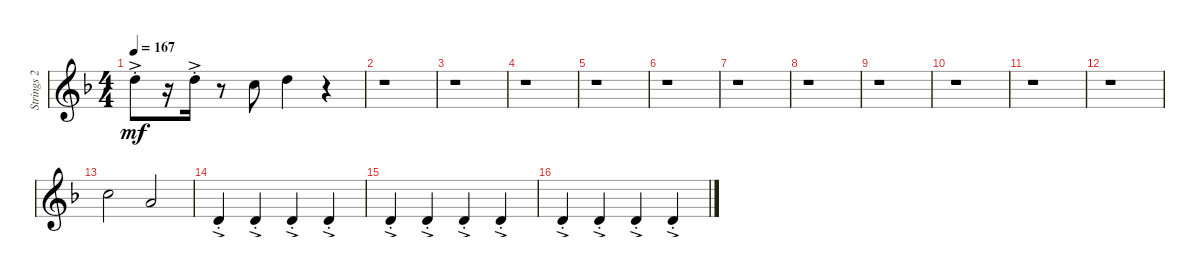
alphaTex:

\track ("Strings 2" "Strings 2") {instrument voiceoohs}
\staff {score}
\tuning (E4 B3 G3 D3 A2 E2 B1) {hide}
\ts (4 4)
\tempo 167
\clef g2
\ks dminor
10.1{ac st}.8{dy mf} r.16 10.1{ac st}.16 r.8 8.1.8 10.1.4 r.4 |
r.1 |
r.1 |
r.1 |
r.1 |
r.1 |
r.1 |
r.1 |
r.1 |
r.1 |
r.1 |
r.1 |
8.1.2 5.1.2 |
3.2{ac st}.4 3.2{ac st}.4 3.2{ac st}.4 3.2{ac st}.4 |
3.2{ac st}.4 3.2{ac st}.4 3.2{ac st}.4 3.2{ac st}.4 |
3.2{ac st}.4 3.2{ac st}.4 3.2{ac st}.4 3.2{ac st}.4
